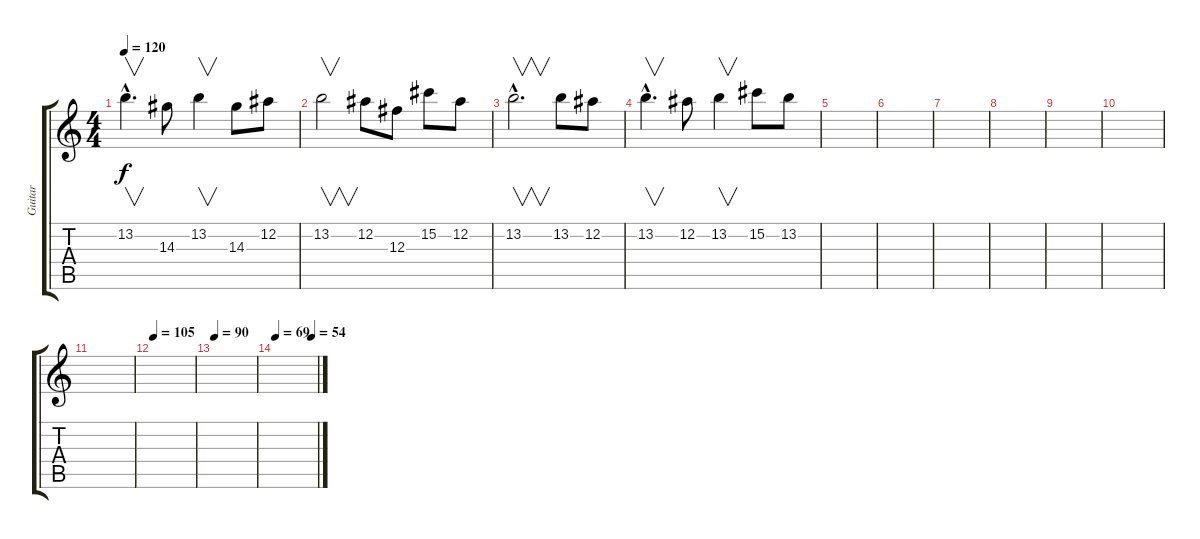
\track ("Guitar" "Guitar") {instrument overdrivenguitar}
\staff {score tabs}
\tuning (Eb4 Bb3 Gb3 Db3 Ab2 Eb2) {hide}
\ts (4 4)
\tempo 120
\clef g2
\ks c
13.2{hac}.4{v d dy f volume 2} 14.3.8 13.2.4{v} 14.3.8 12.2.8 |
13.2.2{v} 12.2.8 12.3.8 15.2.8 12.2.8 |
13.2{hac}.2{v d volume 1} 13.2.8 12.2.8 |
13.2{hac}.4{v d} 12.2.8 13.2.4{v} 15.2.8 13.2.8 |
|
|
|
|
|
|
|
\tempo 105
|
\tempo 90
|
\tempo 69
\tempo (54 0.875)
